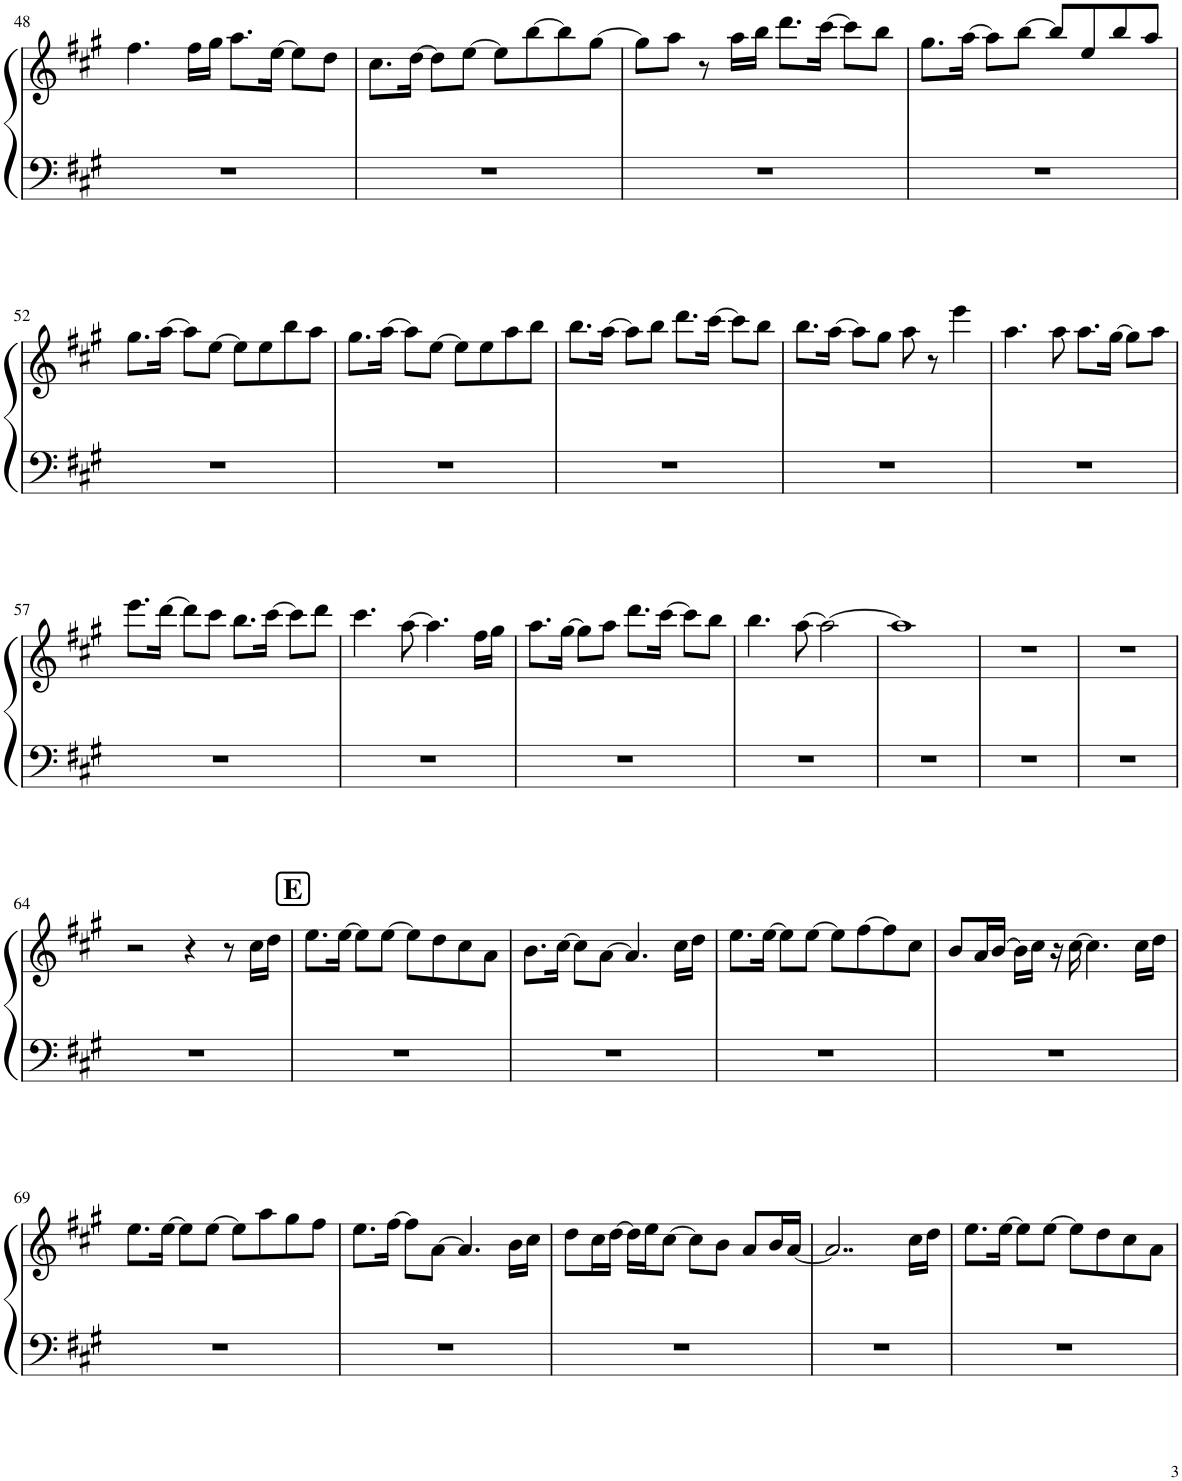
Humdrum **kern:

**kern	**kern
*part1	*part1
*staff2	*staff1
*I"Piano	*
*I'Pno.	*
!!LO:PB:g=z
*clefF4	*clefG2
*k[f#c#g#]	*k[f#c#g#]
*M4/4	*M4/4
=48	=48
1r	4.ff#\
.	16ff#\LL
.	16gg#\JJ
.	8.aa\L
.	[16ee\Jk
.	8ee\L]
.	8dd\J
=49	=49
1r	8.cc#\L
.	[16dd\Jk
.	8dd\L]
.	[8ee\J
.	8ee\L]
.	[8bb\
.	8bb\]
.	[8gg#\J
=50	=50
1r	8gg#\L]
.	8aa\J
.	8r
.	16aa\LL
.	16bb\JJ
.	8.ddd\L
.	[16ccc#\Jk
.	8ccc#\L]
.	8bb\J
=51	=51
1r	8.gg#\L
.	[16aa\Jk
.	8aa\L]
.	[8bb\J
.	8bb/L]
.	8ee/
.	8bb/
.	8aa/J
!!LO:LB:g=z
=52	=52
1r	8.gg#\L
.	[16aa\Jk
.	8aa\L]
.	[8ee\J
.	8ee\L]
.	8ee\
.	8bb\
.	8aa\J
=53	=53
1r	8.gg#\L
.	[16aa\Jk
.	8aa\L]
.	[8ee\J
.	8ee\L]
.	8ee\
.	8aa\
.	8bb\J
=54	=54
1r	8.bb\L
.	[16aa\Jk
.	8aa\L]
.	8bb\J
.	8.ddd\L
.	[16ccc#\Jk
.	8ccc#\L]
.	8bb\J
=55	=55
1r	8.bb\L
.	[16aa\Jk
.	8aa\L]
.	8gg#\J
.	8aa\
.	8r
.	4eee\
=56	=56
1r	4.aa\
.	8aa\
.	8.aa\L
.	[16gg#\Jk
.	8gg#\L]
.	8aa\J
!!LO:LB:g=z
=57	=57
1r	8.eee\L
.	[16ddd\Jk
.	8ddd\L]
.	8ccc#\J
.	8.bb\L
.	[16ccc#\Jk
.	8ccc#\L]
.	8ddd\J
=58	=58
1r	4.ccc#\
.	[8aa\
.	4.aa\]
.	16ff#\LL
.	16gg#\JJ
=59	=59
1r	8.aa\L
.	[16gg#\Jk
.	8gg#\L]
.	8aa\J
.	8.ddd\L
.	[16ccc#\Jk
.	8ccc#\L]
.	8bb\J
=60	=60
1r	4.bb\
.	[8aa\
.	2aa\_
=61	=61
1r	1aa]
=62	=62
1r	1r
=63	=63
1r	1r
!!LO:LB:g=z
=64	=64
1r	2r
.	4r
.	8r
.	16cc#\LL
.	16dd\JJ
!!LO:REH:place=s1:a:B:cj:fs=14:t=E
=65	=65
1r	8.ee\L
.	[16ee\Jk
.	8ee\L]
.	[8ee\J
.	8ee\L]
.	8dd\
.	8cc#\
.	8a\J
=66	=66
1r	8.b\L
.	[16cc#\Jk
.	8cc#\L]
.	[8a\J
.	4.a/]
.	16cc#\LL
.	16dd\JJ
=67	=67
1r	8.ee\L
.	[16ee\Jk
.	8ee\L]
.	[8ee\J
.	8ee\L]
.	[8ff#\
.	8ff#\]
.	8cc#\J
=68	=68
1r	8b/L
.	16a/L
.	[16b/JJ
.	16b\LL]
.	16cc#\JJ
.	16r
.	[16cc#\
.	4.cc#\]
.	16cc#\LL
.	16dd\JJ
!!LO:LB:g=z
=69	=69
1r	8.ee\L
.	[16ee\Jk
.	8ee\L]
.	[8ee\J
.	8ee\L]
.	8aa\
.	8gg#\
.	8ff#\J
=70	=70
1r	8.ee\L
.	[16ff#\Jk
.	8ff#\L]
.	[8a\J
.	4.a/]
.	16b\LL
.	16cc#\JJ
=71	=71
1r	8dd\L
.	16cc#\L
.	[16dd\JJ
.	16dd\LL]
.	16ee\J
.	[8cc#\J
.	8cc#\L]
.	8b\J
.	8a/L
.	16b/L
.	[16a/JJ
=72	=72
1r	2..a/]
.	16cc#\LL
.	16dd\JJ
=73	=73
1r	8.ee\L
.	[16ee\Jk
.	8ee\L]
.	[8ee\J
.	8ee\L]
.	8dd\
.	8cc#\
.	8a\J
=	=
*-	*-
